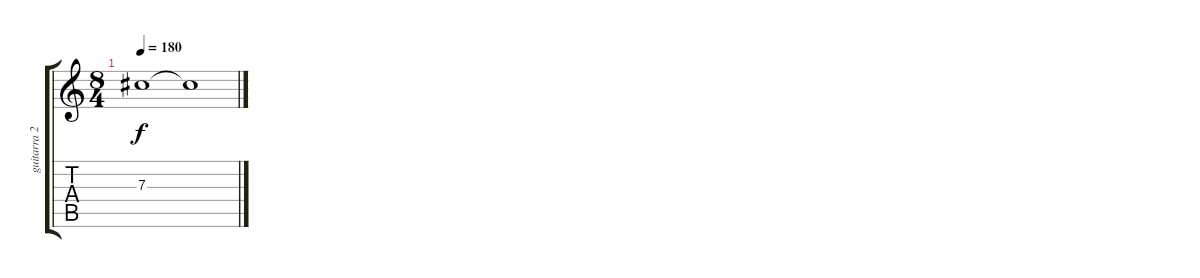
\track ("guitarra 2" "guitarra 2") {instrument distortionguitar}
\staff {score tabs}
\tuning (Eb4 Bb3 Gb3 Db3 Ab2 Eb2) {hide}
\ts (8 4)
\tempo 180
\clef g2
\ks c
7.3.1{dy f} 7.3{t}.1
